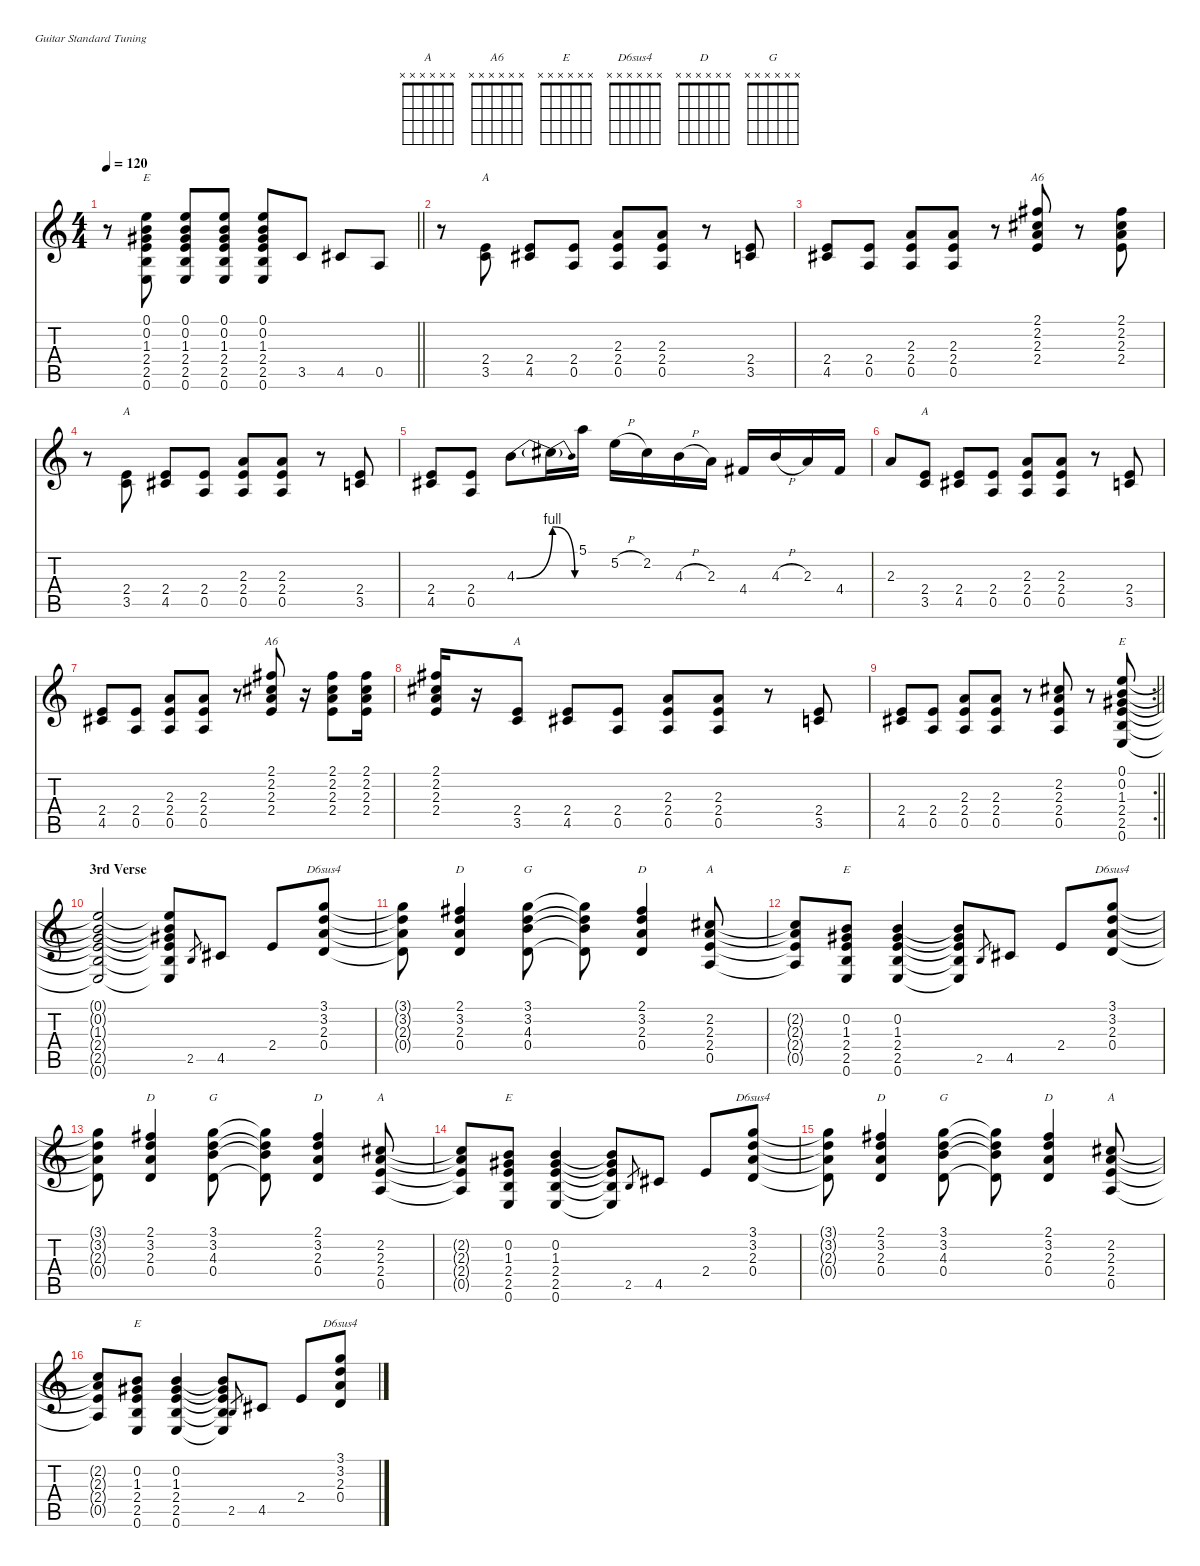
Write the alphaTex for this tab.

\defaultSystemsLayout 4
\hideDynamics
\bracketExtendMode nobrackets
\singleTrackTrackNamePolicy hidden
\multiTrackTrackNamePolicy hidden
\otherSystemsTrackNameOrientation horizontal
\track ("Rythm 1" "dist.guit.") {defaultSystemsLayout 8 mute instrument distortionguitar}
\staff {score tabs}
\tuning (E4 B3 G3 D3 A2 E2)
\chord ("A" x x x x x x)
\chord ("A6" x x x x x x)
\chord ("E" x x x x x x)
\chord ("D6sus4" x x x x x x)
\chord ("D" x x x x x x)
\chord ("G" x x x x x x)
\ts (4 4)
\tempo 120
\clef g2
\barLineRight lightlight
\ks c
r.8{dy f beam Down} (0.1 0.2 1.3{acc #} 2.4 2.5 0.6).8{ch "E" beam Up} (0.1 0.2 1.3{acc #} 2.4 2.5 0.6).8{beam Up} (0.1 0.2 1.3{acc #} 2.4 2.5 0.6).8{beam Up} (0.1 0.2 1.3{acc #} 2.4 2.5 0.6).8{beam Up} 3.5.8{beam Up} 4.5{acc #}.8{beam Up} 0.5.8{beam Up} |
r.8{beam Down} (2.4 3.5).8{ch "A" beam Up} (2.4 4.5{acc #}).8{beam Up} (2.4 0.5).8{beam Up} (2.3 2.4 0.5).8{beam Up} (2.3 2.4 0.5).8{beam Up} r.8{beam Up} (2.4 3.5).8{beam Up} |
(2.4 4.5{acc #}).8{beam Up} (2.4 0.5).8{beam Up} (2.3 2.4 0.5).8{beam Up} (2.3 2.4 0.5).8{beam Up} r.8{beam Up} (2.1{acc #} 2.2{acc #} 2.3 2.4).8{ch "A6" beam Down} r.8{beam Down} (2.1{acc #} 2.2{acc #} 2.3 2.4).8{beam Down} |
r.8{beam Down} (2.4 3.5).8{ch "A" beam Up} (2.4 4.5{acc #}).8{beam Up} (2.4 0.5).8{beam Up} (2.3 2.4 0.5).8{beam Up} (2.3 2.4 0.5).8{beam Up} r.8{beam Up} (2.4 3.5).8{beam Up} |
(2.4 4.5{acc #}).8{beam Up} (2.4 0.5).8{beam Up} 4.3{be (bend 0 0 60 4)}.8{beam Down} 4.3{be (release 0 4 60 0) t}.16{beam Down} 5.1.16{beam Down} 5.2{h}.16{beam Down} 2.2{acc #}.16{beam Down} 4.3{h}.16{beam Down} 2.3.16{beam Down} 4.4{acc #}.16{beam Up} 4.3{h}.16{beam Up} 2.3.16{beam Up} 4.4{acc #}.16{beam Up} |
2.3.8{beam Up} (2.4 3.5).8{ch "A" beam Up} (2.4 4.5{acc #}).8{beam Up} (2.4 0.5).8{beam Up} (2.3 2.4 0.5).8{beam Up} (2.3 2.4 0.5).8{beam Up} r.8{beam Up} (2.4 3.5).8{beam Up} |
(2.4 4.5{acc #}).8{beam Up} (2.4 0.5).8{beam Up} (2.3 2.4 0.5).8{beam Up} (2.3 2.4 0.5).8{beam Up} r.8{beam Up} (2.1{acc #} 2.2{acc #} 2.3 2.4).8{ch "A6" beam Down} r.16{beam Down} (2.1{acc #} 2.2{acc #} 2.3 2.4).8{beam Down} (2.1{acc #} 2.2{acc #} 2.3 2.4).16{beam Down} |
(2.1{acc #} 2.2{acc #} 2.3 2.4).16{beam Up} r.16{beam Up} (2.4 3.5).8{ch "A" beam Up} (2.4 4.5{acc #}).8{beam Up} (2.4 0.5).8{beam Up} (2.3 2.4 0.5).8{beam Up} (2.3 2.4 0.5).8{beam Up} r.8{beam Up} (2.4 3.5).8{beam Up} |
\rc 2
\barLineRight lightlight
(2.4 4.5{acc #}).8{beam Up} (2.4 0.5).8{beam Up} (2.3 2.4 0.5).8{beam Up} (2.3 2.4 0.5).8{beam Up} r.8{beam Up} (2.2{acc #} 2.3 2.4 0.5).8{beam Up} r.8{beam Up} (0.1 0.2 1.3{acc #} 2.4 2.5 0.6).8{ch "E" beam Up} |
\section ("" "3rd Verse")
(0.1{t} 0.2{t} 1.3{t acc #} 2.4{t} 2.5{t} 0.6{t}).2{beam Up} (0.1{t} 0.2{t} 1.3{t acc #} 2.4{t} 2.5{t} 0.6{t}).8{beam Up} 2.5.8{gr dy mf beam Up} 4.5{acc #}.8{dy f beam Up} 2.4.8{beam Up} (3.1 3.2 2.3 0.4).8{ch "D6sus4" beam Up} |
(3.1{t} 3.2{t} 2.3{t} 0.4{t}).8{beam Down} (2.1{acc #} 3.2 2.3 0.4).4{ch "D" beam Up} (3.1 3.2 4.3 0.4).8{ch "G" beam Down} (3.1{t} 3.2{t} 4.3{t} 0.4{t}).8{beam Down} (2.1{acc #} 3.2 2.3 0.4).4{ch "D" beam Up} (2.2{acc #} 2.3 2.4 0.5).8{ch "A" beam Up} |
(2.2{t acc #} 2.3{t} 2.4{t} 0.5{t}).8{beam Up} (0.2 1.3{acc #} 2.4 2.5 0.6).8{ch "E" beam Up} (0.2 1.3{acc #} 2.4 2.5 0.6).4{beam Up} (0.2{t} 1.3{t acc #} 2.4{t} 2.5{t} 0.6{t}).8{beam Up} 2.5.8{gr dy mf beam Up} 4.5{acc #}.8{dy f beam Up} 2.4.8{beam Up} (3.1 3.2 2.3 0.4).8{ch "D6sus4" beam Up} |
(3.1{t} 3.2{t} 2.3{t} 0.4{t}).8{beam Down} (2.1{acc #} 3.2 2.3 0.4).4{ch "D" beam Up} (3.1 3.2 4.3 0.4).8{ch "G" beam Down} (3.1{t} 3.2{t} 4.3{t} 0.4{t}).8{beam Down} (2.1{acc #} 3.2 2.3 0.4).4{ch "D" beam Up} (2.2{acc #} 2.3 2.4 0.5).8{ch "A" beam Up} |
(2.2{t acc #} 2.3{t} 2.4{t} 0.5{t}).8{beam Up} (0.2 1.3{acc #} 2.4 2.5 0.6).8{ch "E" beam Up} (0.2 1.3{acc #} 2.4 2.5 0.6).4{beam Up} (0.2{t} 1.3{t acc #} 2.4{t} 2.5{t} 0.6{t}).8{beam Up} 2.5.8{gr dy mf beam Up} 4.5{acc #}.8{dy f beam Up} 2.4.8{beam Up} (3.1 3.2 2.3 0.4).8{ch "D6sus4" beam Up} |
(3.1{t} 3.2{t} 2.3{t} 0.4{t}).8{beam Down} (2.1{acc #} 3.2 2.3 0.4).4{ch "D" beam Up} (3.1 3.2 4.3 0.4).8{ch "G" beam Down} (3.1{t} 3.2{t} 4.3{t} 0.4{t}).8{beam Down} (2.1{acc #} 3.2 2.3 0.4).4{ch "D" beam Up} (2.2{acc #} 2.3 2.4 0.5).8{ch "A" beam Up} |
(2.2{t acc #} 2.3{t} 2.4{t} 0.5{t}).8{beam Up} (0.2 1.3{acc #} 2.4 2.5 0.6).8{ch "E" beam Up} (0.2 1.3{acc #} 2.4 2.5 0.6).4{beam Up} (0.2{t} 1.3{t acc #} 2.4{t} 2.5{t} 0.6{t}).8{beam Up} 2.5.8{gr dy mf beam Up} 4.5{acc #}.8{dy f beam Up} 2.4.8{beam Up} (3.1 3.2 2.3 0.4).8{ch "D6sus4" beam Up}
